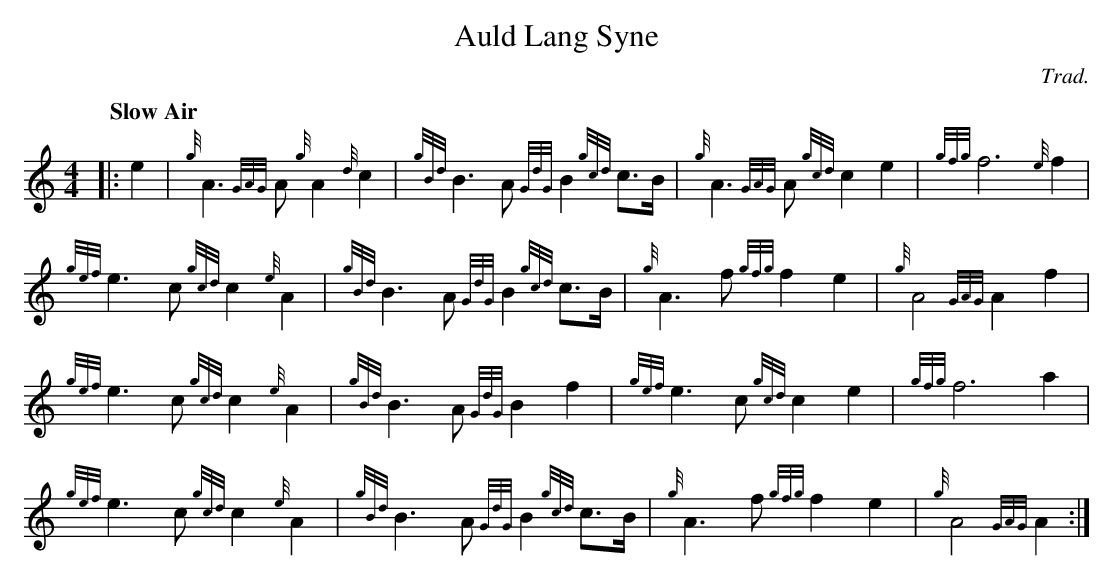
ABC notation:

X:1
T:Auld Lang Syne
C:Trad.
M:4/4
L:1/4
Q:"Slow Air"
K:HP
|:e|{g}A>{GAG}A{g}A {d}c|{gBd}B>A{GdG}B {gcd}c/>B/|\
{g}A>{GAG}A {gcd}c e|{gfg}f3 {e}f|$
{gef}e>c {gcd}c{e}A|{gBd}B>A {GdG}B{gcd}c/>B/|\
{g}A>f {gfg}f e|{g}A2{GAG}A f|$
{gef}e>c {gcd}c{e}A|{gBd}B>A{GdG}Bf|\
{gef}e>c{gcd}ce|{gfg}f2>a2|$
{gef}e>c{gcd}c{e}A|{gBd}B>A{GdG}B{gcd}c/>B/|\
{g}A>f{gfg}fe|{g}A2{GAG}A:|
